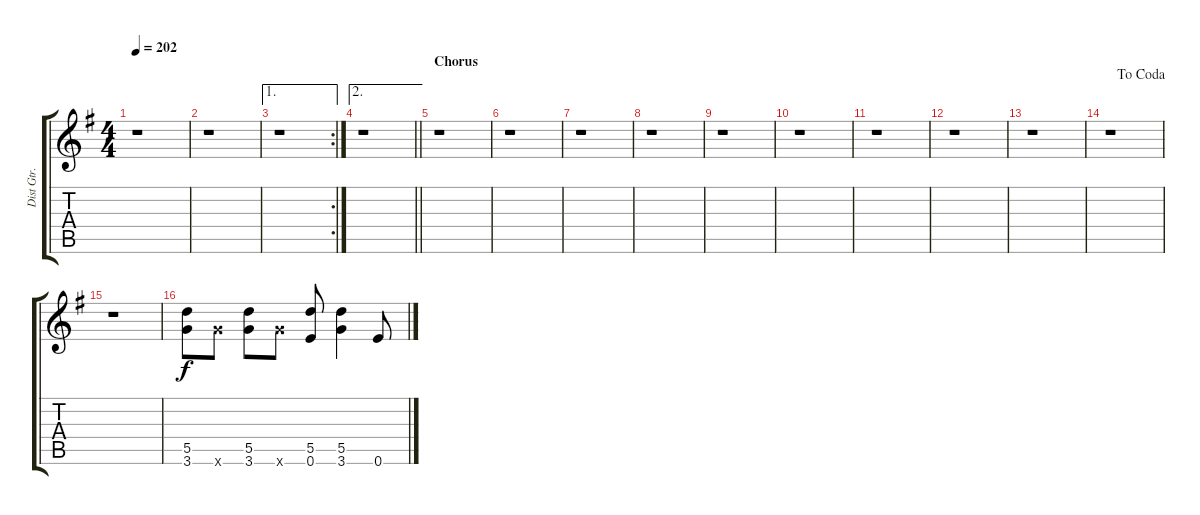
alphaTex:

\track ("Dist Gtr." "Dist Gtr.") {instrument distortionguitar}
\staff {score tabs}
\tuning (E4 B3 G3 D4 A3 E3) {hide}
\ts (4 4)
\tempo 202
\clef g2
\ks g
r.1{dy f} |
r.1 |
\ae 1
\rc 2
r.1 |
\ae 2
\barLineRight lightlight
r.1 |
\section ("" "Chorus")
r.1 |
r.1 |
r.1 |
r.1 |
r.1 |
r.1 |
r.1 |
r.1 |
r.1 |
\jump dacoda
r.1 |
r.1 |
(5.5 3.6).8 3.6{x}.8 (5.5 3.6).8 3.6{x}.8 (5.5 0.6).8 (5.5 3.6).4 0.6.8
